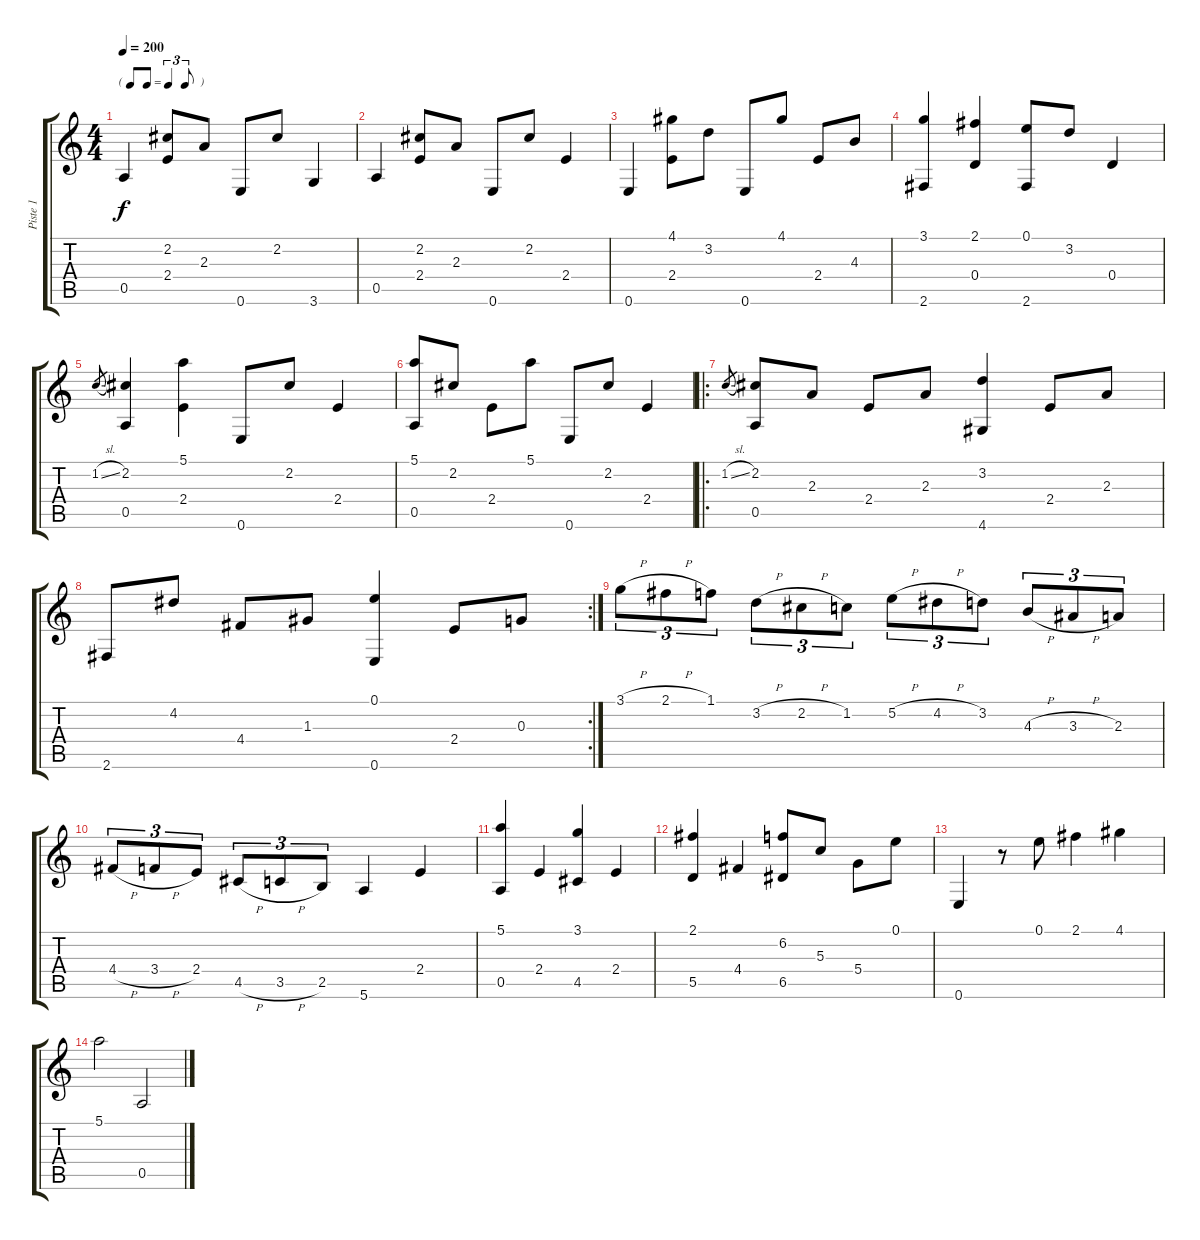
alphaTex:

\track ("Piste 1" "Piste 1") {instrument electricguitarmuted}
\staff {score tabs}
\tuning (E4 B3 G3 D3 A2 E2) {hide}
\ts (4 4)
\tf triplet8th
\tempo 200
\clef g2
\ks c
0.5.4{dy f} (2.2 2.4).8 2.3.8 0.6.8 2.2.8 3.6.4 |
0.5.4 (2.2 2.4).8 2.3.8 0.6.8 2.2.8 2.4.4 |
0.6.4 (4.1 2.4).8 3.2.8 0.6.8 4.1.8 2.4.8 4.3.8 |
(3.1 2.6).4 (2.1 0.4).4 (0.1 2.6).8 3.2.8 0.4.4 |
1.2{sl}.8{gr} (2.2 0.5).4 (5.1 2.4).4 0.6.8 2.2.8 2.4.4 |
(5.1 0.5).8 2.2.8 2.4.8 5.1.8 0.6.8 2.2.8 2.4.4 |
\ro
1.2{sl}.8{gr} (2.2 0.5).8 2.3.8 2.4.8 2.3.8 (3.2 4.6).4 2.4.8 2.3.8 |
\rc 2
2.6.8 4.2.8 4.4.8 1.3.8 (0.1 0.6).4 2.4.8 0.3.8 |
3.1{h}.8{tu (3 2)} 2.1{h}.8{tu (3 2)} 1.1.8{tu (3 2)} 3.2{h}.8{tu (3 2)} 2.2{h}.8{tu (3 2)} 1.2.8{tu (3 2)} 5.2{h}.8{tu (3 2)} 4.2{h}.8{tu (3 2)} 3.2.8{tu (3 2)} 4.3{h}.8{tu (3 2)} 3.3{h}.8{tu (3 2)} 2.3.8{tu (3 2)} |
4.4{h}.8{tu (3 2)} 3.4{h}.8{tu (3 2)} 2.4.8{tu (3 2)} 4.5{h}.8{tu (3 2)} 3.5{h}.8{tu (3 2)} 2.5.8{tu (3 2)} 5.6.4 2.4.4 |
(5.1 0.5).4 2.4.4 (3.1 4.5).4 2.4.4 |
(2.1 5.5).4 4.4.4 (6.2 6.5).8 5.3.8 5.4.8 0.1.8 |
0.6.4 r.8 0.1.8 2.1.4 4.1.4 |
5.1.2 0.5.2
